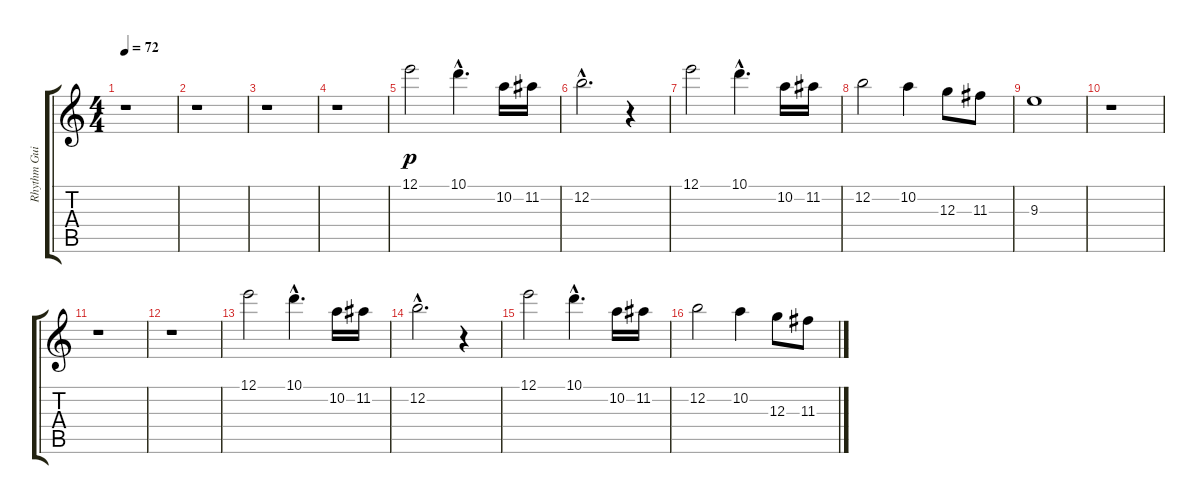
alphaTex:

\track ("Rhythm Guitar: Izzy" "Rhythm Gui") {instrument overdrivenguitar}
\staff {score tabs}
\tuning (E4 B3 G3 D3 A2 E2) {hide}
\ts (4 4)
\tempo 72
\clef g2
\ks c
r.1{dy p instrument overdrivenguitar} |
r.1 |
r.1 |
r.1 |
12.1.2 10.1{hac}.4{d} 10.2.16 11.2.16 |
12.2{hac}.2{d} r.4 |
12.1.2 10.1{hac}.4{d} 10.2.16 11.2.16 |
12.2.2 10.2.4 12.3.8 11.3.8 |
9.3.1 |
r.1 |
r.1 |
r.1 |
12.1.2 10.1{hac}.4{d} 10.2.16 11.2.16 |
12.2{hac}.2{d} r.4 |
12.1.2 10.1{hac}.4{d} 10.2.16 11.2.16 |
12.2.2 10.2.4 12.3.8 11.3.8
